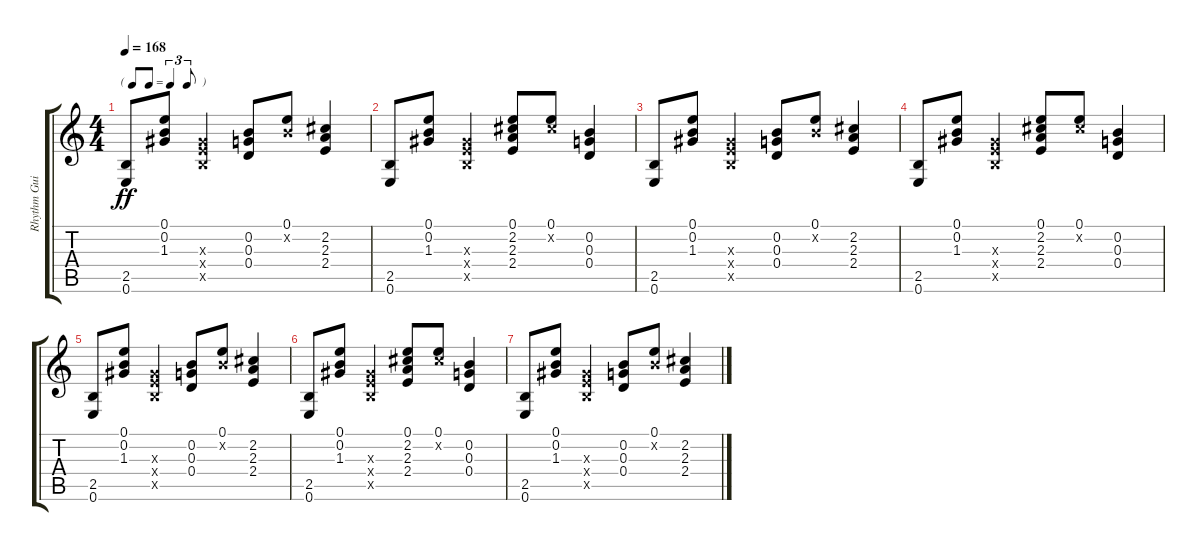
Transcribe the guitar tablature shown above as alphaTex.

\track ("Rhythm Guitar" "Rhythm Gui") {instrument overdrivenguitar}
\staff {score tabs}
\tuning (E4 B3 G3 D3 A2 E2) {hide}
\ts (4 4)
\tf triplet8th
\tempo 168
\clef g2
\ks c
(2.5 0.6).8{dy ff} (0.1 0.2 1.3).8 (1.3{x} 2.4{x} 2.5{x}).4 (0.2 0.3 0.4).8 (0.1 0.2{x}).8 (2.2 2.3 2.4).4 |
(2.5 0.6).8 (0.1 0.2 1.3).8 (1.3{x} 2.4{x} 2.5{x}).4 (0.1 2.2 2.3 2.4).8 (0.1 2.2{x}).8 (0.2 0.3 0.4).4 |
(2.5 0.6).8 (0.1 0.2 1.3).8 (1.3{x} 2.4{x} 2.5{x}).4 (0.2 0.3 0.4).8 (0.1 0.2{x}).8 (2.2 2.3 2.4).4 |
(2.5 0.6).8 (0.1 0.2 1.3).8 (1.3{x} 2.4{x} 2.5{x}).4 (0.1 2.2 2.3 2.4).8 (0.1 2.2{x}).8 (0.2 0.3 0.4).4 |
(2.5 0.6).8 (0.1 0.2 1.3).8 (1.3{x} 2.4{x} 2.5{x}).4 (0.2 0.3 0.4).8 (0.1 0.2{x}).8 (2.2 2.3 2.4).4 |
(2.5 0.6).8 (0.1 0.2 1.3).8 (1.3{x} 2.4{x} 2.5{x}).4 (0.1 2.2 2.3 2.4).8 (0.1 2.2{x}).8 (0.2 0.3 0.4).4 |
(2.5 0.6).8 (0.1 0.2 1.3).8 (1.3{x} 2.4{x} 2.5{x}).4 (0.2 0.3 0.4).8 (0.1 0.2{x}).8 (2.2 2.3 2.4).4
